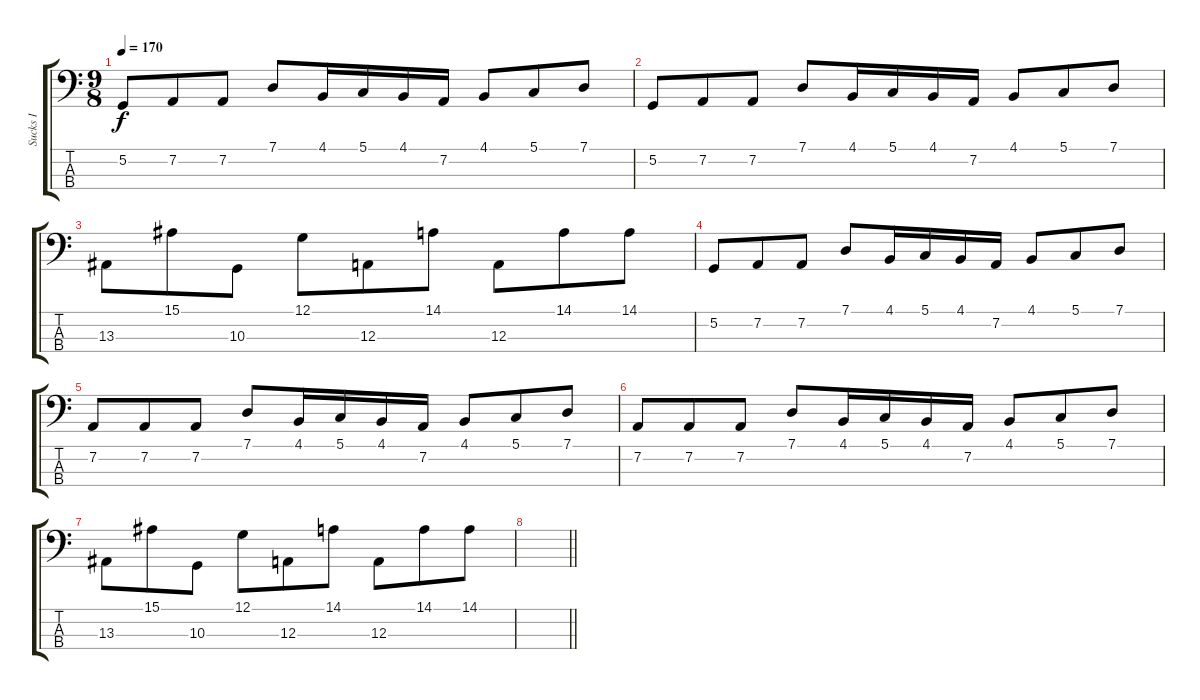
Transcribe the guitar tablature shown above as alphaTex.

\track ("Sucks I" "Sucks I") {instrument altosax}
\staff {score tabs}
\tuning (G2 D2 A1 E1) {hide}
\ts (9 8)
\tempo 170
\clef f4
\ks c
5.2.8{dy f} 7.2.8 7.2.8 7.1.8 4.1.16 5.1.16 4.1.16 7.2.16 4.1.8 5.1.8 7.1.8 |
5.2.8 7.2.8 7.2.8 7.1.8 4.1.16 5.1.16 4.1.16 7.2.16 4.1.8 5.1.8 7.1.8 |
13.3.8 15.1.8 10.3.8 12.1.8 12.3.8 14.1.8 12.3.8 14.1.8 14.1.8 |
5.2.8 7.2.8 7.2.8 7.1.8 4.1.16 5.1.16 4.1.16 7.2.16 4.1.8 5.1.8 7.1.8 |
7.2.8 7.2.8 7.2.8 7.1.8 4.1.16 5.1.16 4.1.16 7.2.16 4.1.8 5.1.8 7.1.8 |
7.2.8 7.2.8 7.2.8 7.1.8 4.1.16 5.1.16 4.1.16 7.2.16 4.1.8 5.1.8 7.1.8 |
13.3.8 15.1.8 10.3.8 12.1.8 12.3.8 14.1.8 12.3.8 14.1.8 14.1.8 |
\barLineRight lightlight
